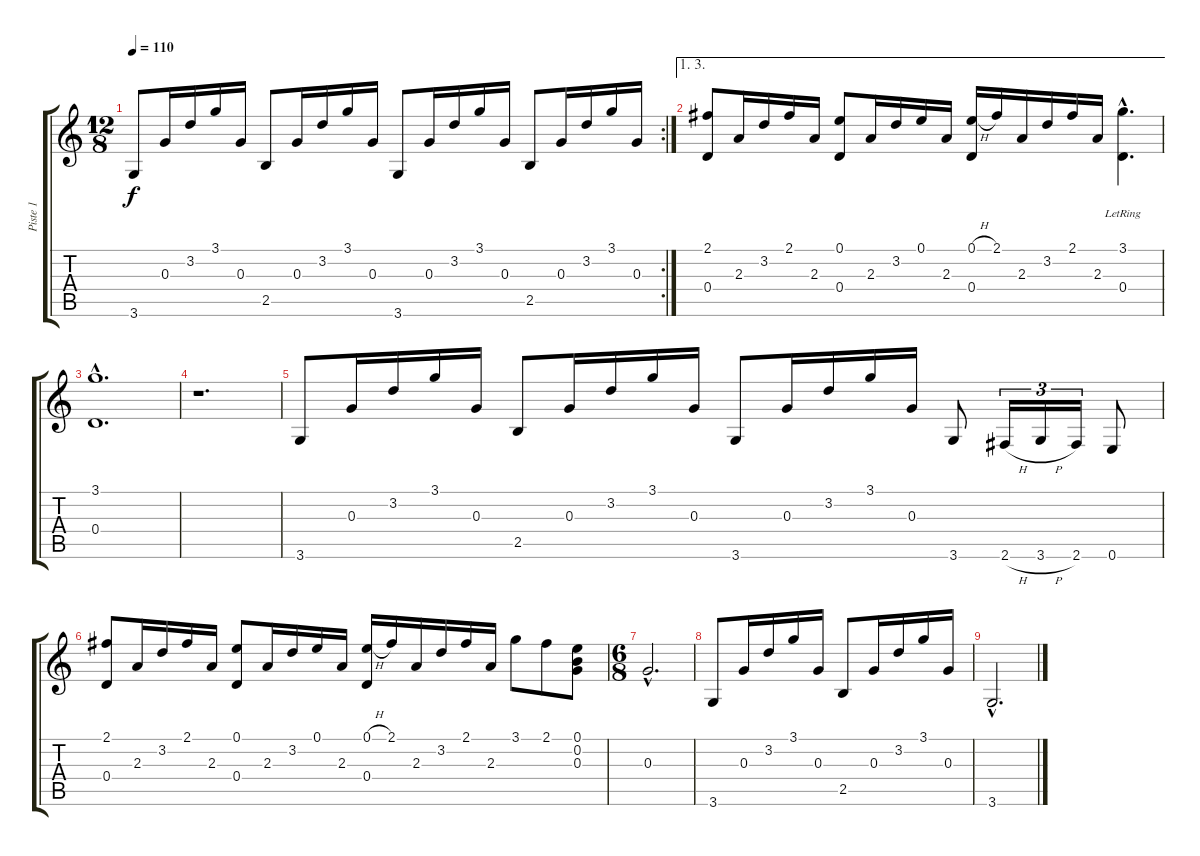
\track ("Piste 1" "Piste 1") {instrument acousticguitarnylon}
\staff {score tabs}
\tuning (E4 B3 G3 D3 A2 E2) {hide}
\rc 2
\ts (12 8)
\tempo 110
\clef g2
\ks c
3.6.8{dy f} 0.3.16 3.2.16 3.1.16 0.3.16 2.5.8 0.3.16 3.2.16 3.1.16 0.3.16 3.6.8 0.3.16 3.2.16 3.1.16 0.3.16 2.5.8 0.3.16 3.2.16 3.1.16 0.3.16 |
\ae (1 3)
(2.1 0.4).8 2.3.16 3.2.16 2.1.16 2.3.16 (0.1 0.4).8 2.3.16 3.2.16 0.1.16 2.3.16 (0.1{h} 0.4).16 2.1.16 2.3.16 3.2.16 2.1.16 2.3.16 (3.1{hac lr} 0.4{hac lr}).4{d} |
(3.1{hac} 0.4{hac}).1{d} |
r.1{d} |
3.6.8 0.3.16 3.2.16 3.1.16 0.3.16 2.5.8 0.3.16 3.2.16 3.1.16 0.3.16 3.6.8 0.3.16 3.2.16 3.1.16 0.3.16 3.6.8 2.6{h}.16{tu (3 2)} 3.6{h}.16{tu (3 2)} 2.6.16{tu (3 2)} 0.6.8 |
(2.1 0.4).8 2.3.16 3.2.16 2.1.16 2.3.16 (0.1 0.4).8 2.3.16 3.2.16 0.1.16 2.3.16 (0.1{h} 0.4).16 2.1.16 2.3.16 3.2.16 2.1.16 2.3.16 3.1.8 2.1.8 (0.1 0.2 0.3).8 |
\ts (6 8)
0.3{hac}.2{d} |
3.6.8 0.3.16 3.2.16 3.1.16 0.3.16 2.5.8 0.3.16 3.2.16 3.1.16 0.3.16 |
3.6{hac}.2{d}
